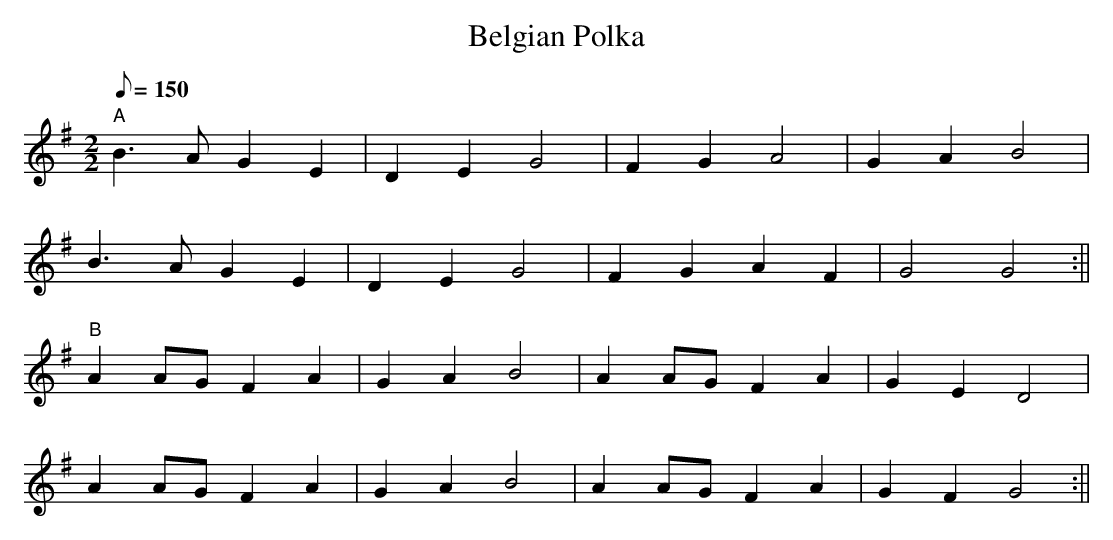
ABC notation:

X:1
T:Belgian Polka
M:2/2
L:1/8
Q:150
K:G
"A" B3 A G2 E2 | D2 E2 G4 | F2 G2 A4 | G2 A2 B4 |
B3 A G2 E2 | D2 E2 G4 | F2 G2 A2 F2 | G4 G4 :||
"B" A2 AG F2 A2 | G2 A2 B4 | A2 AG F2 A2 | G2 E2 D4 |
A2 AG F2 A2 | G2 A2 B4 | A2 AG F2 A2 | G2 F2 G4 :||
